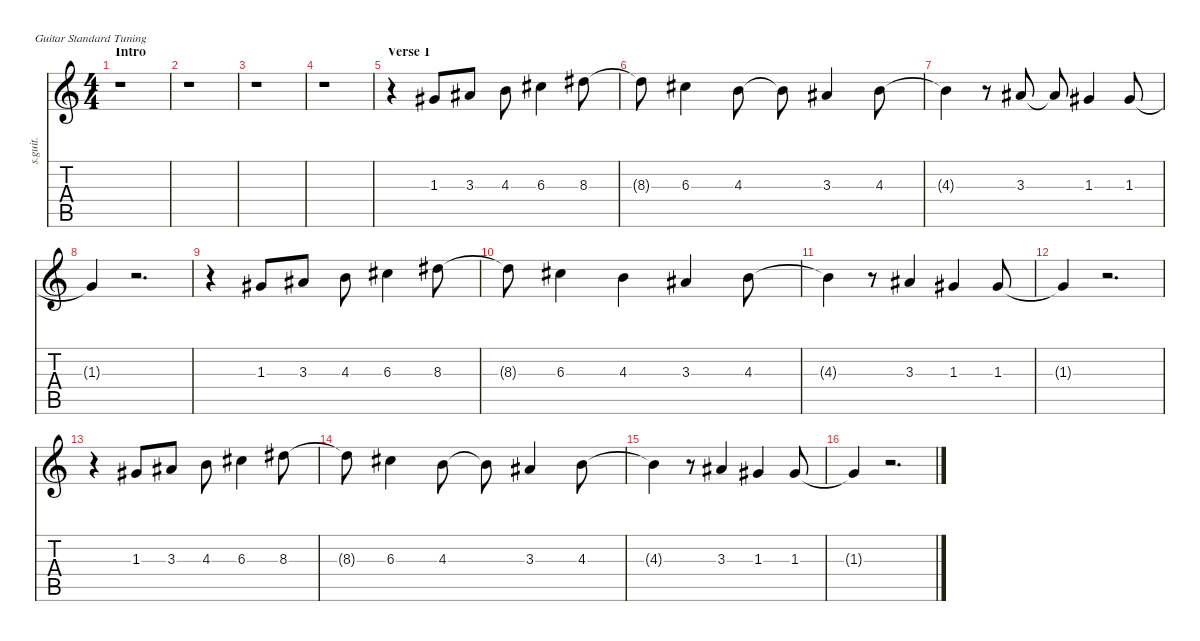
\defaultSystemsLayout 4
\hideDynamics
\bracketExtendMode nobrackets
\track ("Kurt Cobain - Vocals" "s.guit.") {instrument clarinet}
\staff {score tabs}
\tuning (E4 B3 G3 D3 A2 E2)
\displaytranspose 12
\ts (4 4)
\beaming (8 2 2 2 2)
\section ("" "Intro")
\tempo (100 hide)
\clef g2
\ks c
r.1{dy mp instrument clarinet} |
r.1 |
r.1 |
r.1 |
\section ("" "Verse 1")
r.4 1.3{acc #}.8{lyrics (0 "") lyrics (1 "") lyrics (2 "") lyrics (3 "") lyrics (4 "")} 3.3{acc #}.8{lyrics (0 "") lyrics (1 "") lyrics (2 "") lyrics (3 "") lyrics (4 "")} 4.3.8{lyrics (0 "") lyrics (1 "") lyrics (2 "") lyrics (3 "") lyrics (4 "")} 6.3{acc #}.4{lyrics (0 "") lyrics (1 "") lyrics (2 "") lyrics (3 "") lyrics (4 "")} 8.3{acc #}.8{lyrics (0 "") lyrics (1 "") lyrics (2 "") lyrics (3 "") lyrics (4 "")} |
8.3{t acc #}.8{lyrics (0 "") lyrics (1 "") lyrics (2 "") lyrics (3 "") lyrics (4 "")} 6.3{acc #}.4{lyrics (0 "") lyrics (1 "") lyrics (2 "") lyrics (3 "") lyrics (4 "")} 4.3.8{lyrics (0 "") lyrics (1 "") lyrics (2 "") lyrics (3 "") lyrics (4 "")} 4.3{t}.8{lyrics (0 "") lyrics (1 "") lyrics (2 "") lyrics (3 "") lyrics (4 "")} 3.3{acc #}.4{lyrics (0 "") lyrics (1 "") lyrics (2 "") lyrics (3 "") lyrics (4 "")} 4.3.8{lyrics (0 "") lyrics (1 "") lyrics (2 "") lyrics (3 "") lyrics (4 "")} |
4.3{t}.4{lyrics (0 "") lyrics (1 "") lyrics (2 "") lyrics (3 "") lyrics (4 "")} r.8 3.3{acc #}.8{lyrics (0 "") lyrics (1 "") lyrics (2 "") lyrics (3 "") lyrics (4 "")} 3.3{t acc #}.8{lyrics (0 "") lyrics (1 "") lyrics (2 "") lyrics (3 "") lyrics (4 "")} 1.3{acc #}.4{lyrics (0 "") lyrics (1 "") lyrics (2 "") lyrics (3 "") lyrics (4 "")} 1.3{acc #}.8{lyrics (0 "") lyrics (1 "") lyrics (2 "") lyrics (3 "") lyrics (4 "")} |
1.3{t acc #}.4{lyrics (0 "") lyrics (1 "") lyrics (2 "") lyrics (3 "") lyrics (4 "")} r.2{d} |
r.4 1.3{acc #}.8{lyrics (0 "") lyrics (1 "") lyrics (2 "") lyrics (3 "") lyrics (4 "")} 3.3{acc #}.8{lyrics (0 "") lyrics (1 "") lyrics (2 "") lyrics (3 "") lyrics (4 "")} 4.3.8{lyrics (0 "") lyrics (1 "") lyrics (2 "") lyrics (3 "") lyrics (4 "")} 6.3{acc #}.4{lyrics (0 "") lyrics (1 "") lyrics (2 "") lyrics (3 "") lyrics (4 "")} 8.3{acc #}.8{lyrics (0 "") lyrics (1 "") lyrics (2 "") lyrics (3 "") lyrics (4 "")} |
8.3{t acc #}.8{lyrics (0 "") lyrics (1 "") lyrics (2 "") lyrics (3 "") lyrics (4 "")} 6.3{acc #}.4{lyrics (0 "") lyrics (1 "") lyrics (2 "") lyrics (3 "") lyrics (4 "")} 4.3.4{lyrics (0 "") lyrics (1 "") lyrics (2 "") lyrics (3 "") lyrics (4 "")} 3.3{acc #}.4{lyrics (0 "") lyrics (1 "") lyrics (2 "") lyrics (3 "") lyrics (4 "")} 4.3.8{lyrics (0 "") lyrics (1 "") lyrics (2 "") lyrics (3 "") lyrics (4 "")} |
4.3{t}.4{lyrics (0 "") lyrics (1 "") lyrics (2 "") lyrics (3 "") lyrics (4 "")} r.8 3.3{acc #}.4{lyrics (0 "") lyrics (1 "") lyrics (2 "") lyrics (3 "") lyrics (4 "")} 1.3{acc #}.4{lyrics (0 "") lyrics (1 "") lyrics (2 "") lyrics (3 "") lyrics (4 "")} 1.3{acc #}.8{lyrics (0 "") lyrics (1 "") lyrics (2 "") lyrics (3 "") lyrics (4 "")} |
1.3{t acc #}.4{lyrics (0 "") lyrics (1 "") lyrics (2 "") lyrics (3 "") lyrics (4 "")} r.2{d} |
r.4 1.3{acc #}.8{lyrics (0 "") lyrics (1 "") lyrics (2 "") lyrics (3 "") lyrics (4 "")} 3.3{acc #}.8{lyrics (0 "") lyrics (1 "") lyrics (2 "") lyrics (3 "") lyrics (4 "")} 4.3.8{lyrics (0 "") lyrics (1 "") lyrics (2 "") lyrics (3 "") lyrics (4 "")} 6.3{acc #}.4{lyrics (0 "") lyrics (1 "") lyrics (2 "") lyrics (3 "") lyrics (4 "")} 8.3{acc #}.8{lyrics (0 "") lyrics (1 "") lyrics (2 "") lyrics (3 "") lyrics (4 "")} |
8.3{t acc #}.8{lyrics (0 "") lyrics (1 "") lyrics (2 "") lyrics (3 "") lyrics (4 "")} 6.3{acc #}.4{lyrics (0 "") lyrics (1 "") lyrics (2 "") lyrics (3 "") lyrics (4 "")} 4.3.8{lyrics (0 "") lyrics (1 "") lyrics (2 "") lyrics (3 "") lyrics (4 "")} 4.3{t}.8{lyrics (0 "") lyrics (1 "") lyrics (2 "") lyrics (3 "") lyrics (4 "")} 3.3{acc #}.4{lyrics (0 "") lyrics (1 "") lyrics (2 "") lyrics (3 "") lyrics (4 "")} 4.3.8{lyrics (0 "") lyrics (1 "") lyrics (2 "") lyrics (3 "") lyrics (4 "")} |
4.3{t}.4{lyrics (0 "") lyrics (1 "") lyrics (2 "") lyrics (3 "") lyrics (4 "")} r.8 3.3{acc #}.4{lyrics (0 "") lyrics (1 "") lyrics (2 "") lyrics (3 "") lyrics (4 "")} 1.3{acc #}.4{lyrics (0 "") lyrics (1 "") lyrics (2 "") lyrics (3 "") lyrics (4 "")} 1.3{acc #}.8{lyrics (0 "") lyrics (1 "") lyrics (2 "") lyrics (3 "") lyrics (4 "")} |
1.3{t acc #}.4{lyrics (0 "") lyrics (1 "") lyrics (2 "") lyrics (3 "") lyrics (4 "")} r.2{d}
